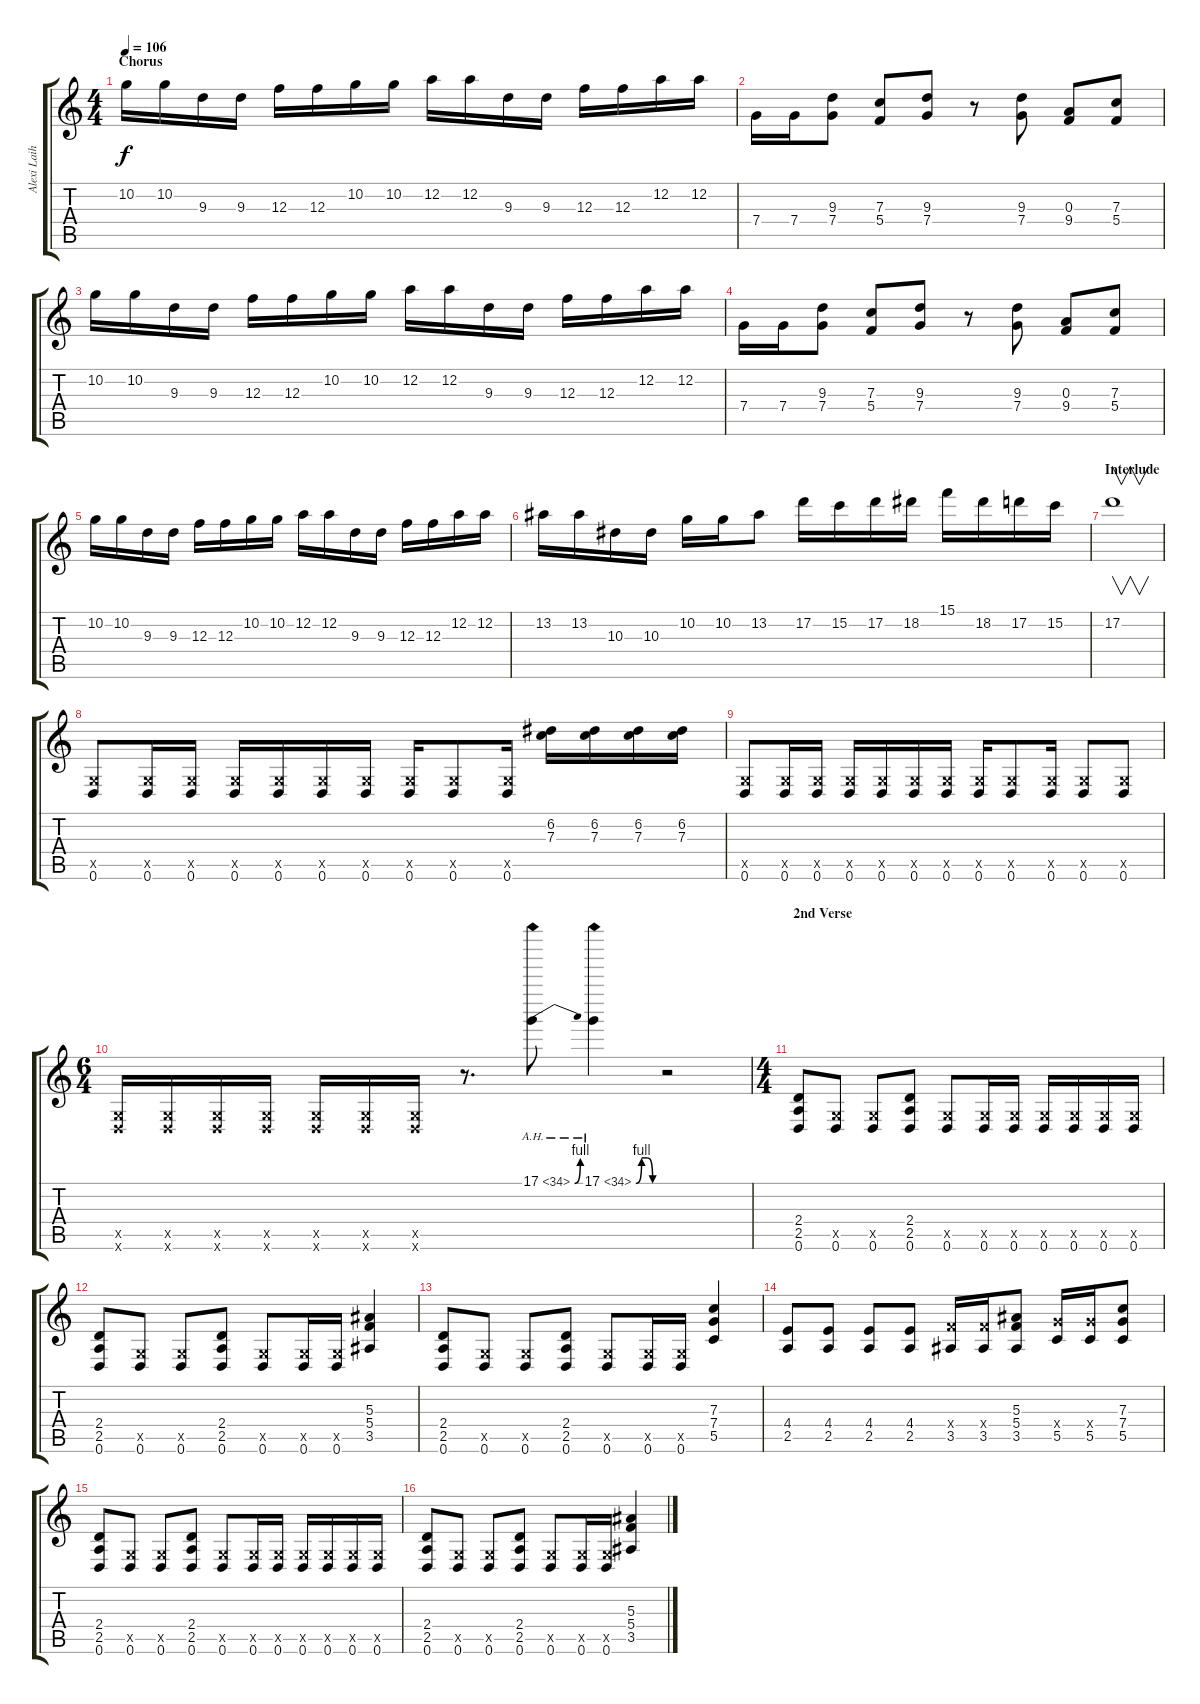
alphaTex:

\track ("Alexi Laiho" "Alexi Laih") {instrument distortionguitar}
\staff {score tabs}
\tuning (D4 A3 F3 C3 G2 D2) {hide}
\ts (4 4)
\section ("" "Chorus")
\tempo 106
\clef g2
\ks c
10.2.16{dy f} 10.2.16 9.3.16 9.3.16 12.3.16 12.3.16 10.2.16 10.2.16 12.2.16 12.2.16 9.3.16 9.3.16 12.3.16 12.3.16 12.2.16 12.2.16 |
7.4.16 7.4.16 (9.3 7.4).8 (7.3 5.4).8 (9.3 7.4).8 r.8 (9.3 7.4).8 (0.3 9.4).8 (7.3 5.4).8 |
10.2.16 10.2.16 9.3.16 9.3.16 12.3.16 12.3.16 10.2.16 10.2.16 12.2.16 12.2.16 9.3.16 9.3.16 12.3.16 12.3.16 12.2.16 12.2.16 |
7.4.16 7.4.16 (9.3 7.4).8 (7.3 5.4).8 (9.3 7.4).8 r.8 (9.3 7.4).8 (0.3 9.4).8 (7.3 5.4).8 |
10.2.16 10.2.16 9.3.16 9.3.16 12.3.16 12.3.16 10.2.16 10.2.16 12.2.16 12.2.16 9.3.16 9.3.16 12.3.16 12.3.16 12.2.16 12.2.16 |
13.2.16 13.2.16 10.3.16 10.3.16 10.2.16 10.2.16 13.2.8 17.2.16 15.2.16 17.2.16 18.2.16 15.1.16 18.2.16 17.2.16 15.2.16 |
\section ("" "Interlude")
17.2.1{v} |
(0.5{x} 0.6).8 (0.5{x} 0.6).16 (0.5{x} 0.6).16 (0.5{x} 0.6).16 (0.5{x} 0.6).16 (0.5{x} 0.6).16 (0.5{x} 0.6).16 (0.5{x} 0.6).16 (0.5{x} 0.6).8 (0.5{x} 0.6).16 (6.2 7.3).16 (6.2 7.3).16 (6.2 7.3).16 (6.2 7.3).16 |
(0.5{x} 0.6).8 (0.5{x} 0.6).16 (0.5{x} 0.6).16 (0.5{x} 0.6).16 (0.5{x} 0.6).16 (0.5{x} 0.6).16 (0.5{x} 0.6).16 (0.5{x} 0.6).16 (0.5{x} 0.6).8 (0.5{x} 0.6).16 (0.5{x} 0.6).8 (0.5{x} 0.6).8 |
\ts (6 4)
(0.5{x} 0.6{x}).16 (0.5{x} 0.6{x}).16 (0.5{x} 0.6{x}).16 (0.5{x} 0.6{x}).16 (0.5{x} 0.6{x}).16 (0.5{x} 0.6{x}).16 (0.5{x} 0.6{x}).16 r.8{d} 17.1{be (bend 0 0 60 4) ah 17}.8 17.1{be (custom 0 0 15 4 30 4 45 0 60 0) ah 17}.4 r.2 |
\ts (4 4)
\section ("" "2nd Verse")
(2.4 2.5 0.6).8 (0.5{x} 0.6).8 (0.5{x} 0.6).8 (2.4 2.5 0.6).8 (0.5{x} 0.6).8 (0.5{x} 0.6).16 (0.5{x} 0.6).16 (0.5{x} 0.6).16 (0.5{x} 0.6).16 (0.5{x} 0.6).16 (0.5{x} 0.6).16 |
(2.4 2.5 0.6).8 (0.5{x} 0.6).8 (0.5{x} 0.6).8 (2.4 2.5 0.6).8 (0.5{x} 0.6).8 (0.5{x} 0.6).16 (0.5{x} 0.6).16 (5.3 5.4 3.5).4 |
(2.4 2.5 0.6).8 (0.5{x} 0.6).8 (0.5{x} 0.6).8 (2.4 2.5 0.6).8 (0.5{x} 0.6).8 (0.5{x} 0.6).16 (0.5{x} 0.6).16 (7.3 7.4 5.5).4 |
(4.4 2.5).8 (4.4 2.5).8 (4.4 2.5).8 (4.4 2.5).8 (5.4{x} 3.5).16 (5.4{x} 3.5).16 (5.3 5.4 3.5).8 (7.4{x} 5.5).16 (7.4{x} 5.5).16 (7.3 7.4 5.5).8 |
(2.4 2.5 0.6).8 (0.5{x} 0.6).8 (0.5{x} 0.6).8 (2.4 2.5 0.6).8 (0.5{x} 0.6).8 (0.5{x} 0.6).16 (0.5{x} 0.6).16 (0.5{x} 0.6).16 (0.5{x} 0.6).16 (0.5{x} 0.6).16 (0.5{x} 0.6).16 |
(2.4 2.5 0.6).8 (0.5{x} 0.6).8 (0.5{x} 0.6).8 (2.4 2.5 0.6).8 (0.5{x} 0.6).8 (0.5{x} 0.6).16 (0.5{x} 0.6).16 (5.3 5.4 3.5).4
